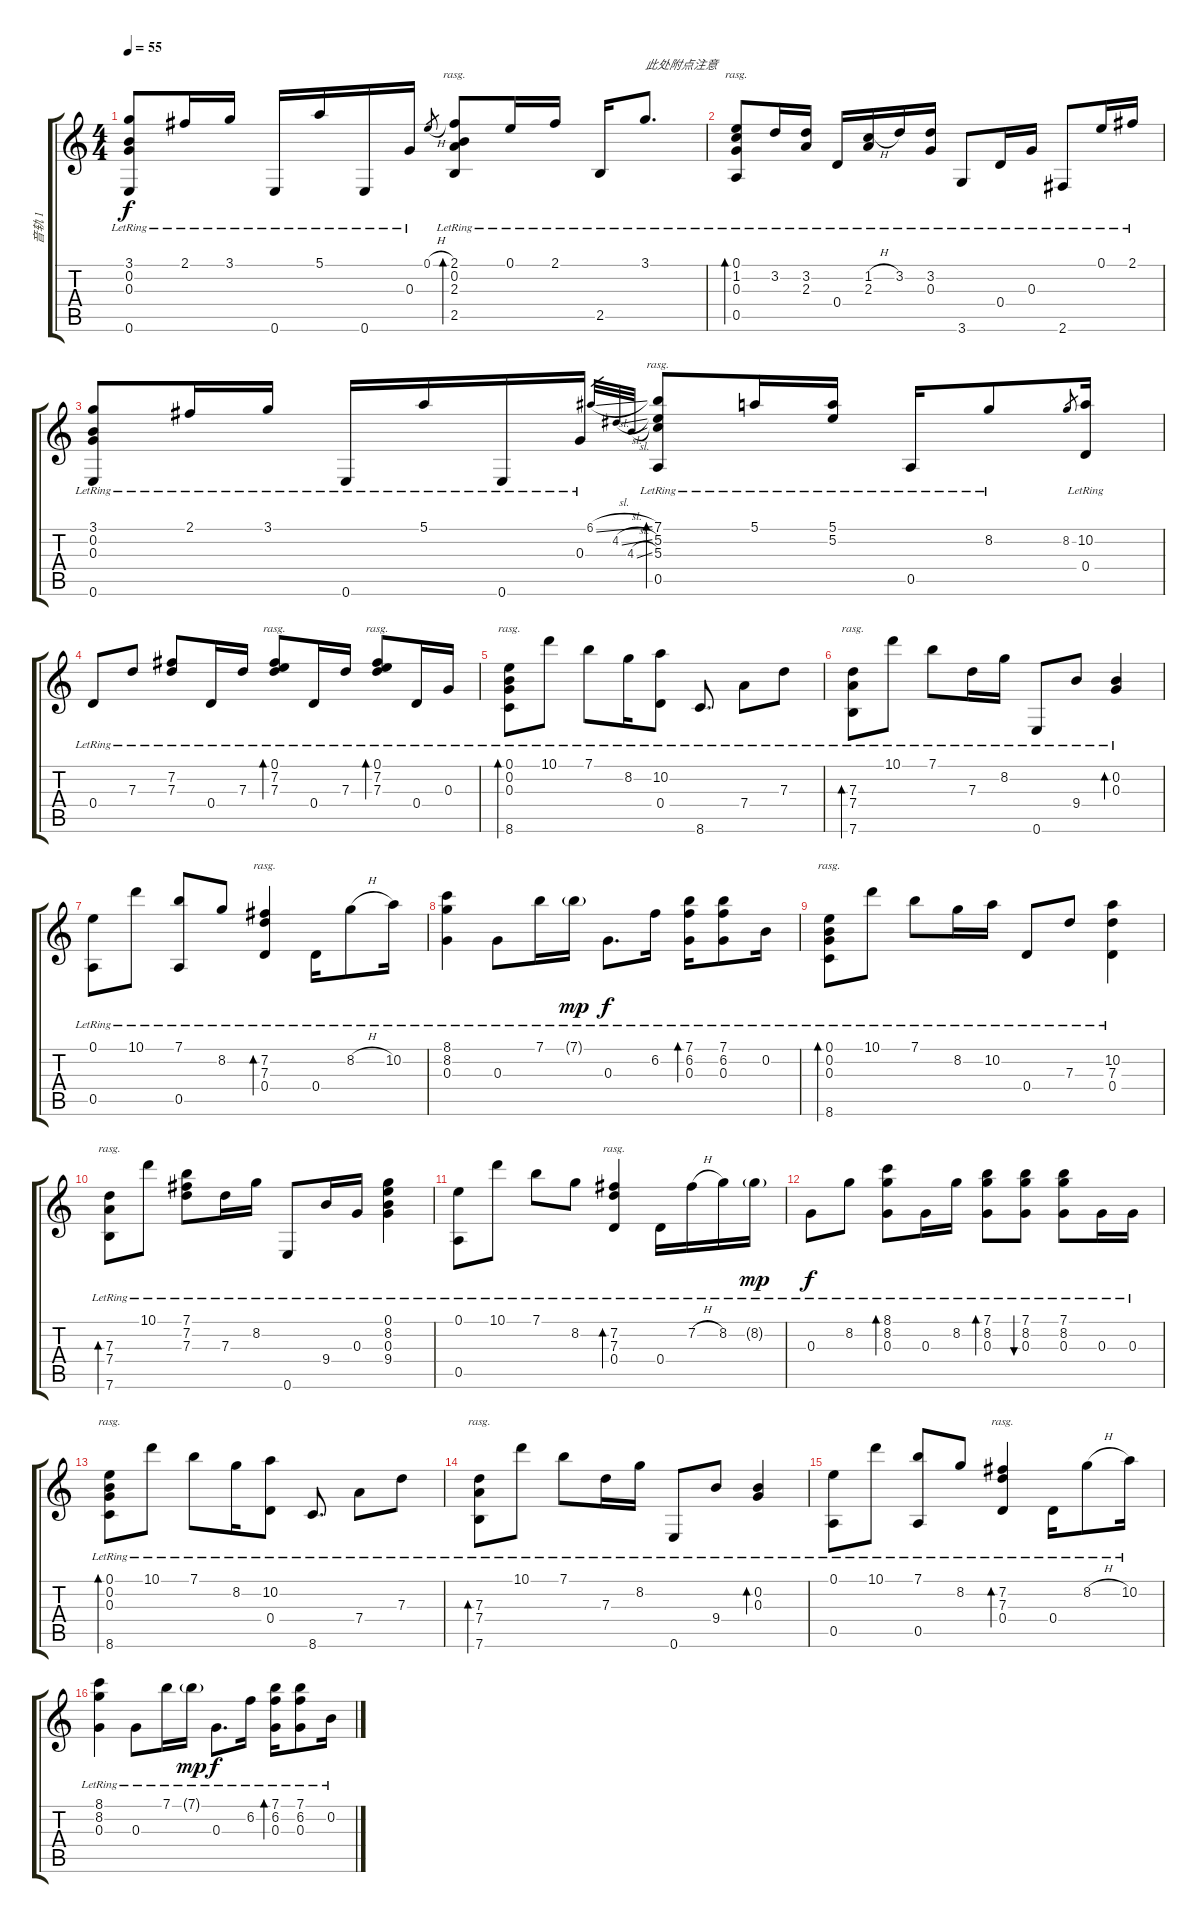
\track ("音轨 1" "音轨 1") {instrument acousticguitarnylon}
\staff {score tabs}
\tuning (E4 B3 G3 D3 A2 E2) {hide}
\ts (4 4)
\tempo 55
\clef g2
\ks c
(3.1{lr} 0.2{lr} 0.3{lr} 0.6{lr}).8{dy f} 2.1{lr}.16 3.1{lr}.16 0.6{lr}.16 5.1{lr}.16 0.6{lr}.16 0.3{lr}.16 0.1{h}.8{gr} (2.1{lr} 0.2{lr} 2.3{lr} 2.5{lr}).8{bd 480 rasg ii} 0.1{lr}.16 2.1{lr}.16 2.5{lr}.16 3.1{lr}.8{d txt "此处附点注意"} |
(0.1{lr} 1.2{lr} 0.3{lr} 0.5{lr}).8{bd 480 rasg ii} 3.2{lr}.16 (3.2{lr} 2.3{lr}).16 0.4{lr}.16 (1.2{h lr} 2.3{lr}).16 3.2{lr}.16 (3.2{lr} 0.3{lr}).16 3.6{lr}.8 0.4{lr}.16 0.3{lr}.16 2.6{lr}.8 0.1{lr}.16 2.1{lr}.16 |
(3.1{lr} 0.2{lr} 0.3{lr} 0.6{lr}).8 2.1{lr}.16 3.1{lr}.16 0.6{lr}.16 5.1{lr}.16 0.6{lr}.16 0.3{lr}.16 6.1{sl}.32{gr} 4.2{sl}.32{gr} 4.3{sl}.32{gr} (7.1{lr} 5.2{lr} 5.3{lr} 0.5{lr}).8{bd 480 rasg ii} 5.1{lr}.16 (5.1{lr} 5.2).16 0.5{lr}.16 8.2{lr}.8 8.2.8{gr} (10.2{lr} 0.4).16 |
0.4{lr}.8 7.3{lr}.8 (7.2{lr} 7.3{lr}).8 0.4{lr}.16 7.3{lr}.16 (0.1{lr} 7.2{lr} 7.3{lr}).8{bd 60 rasg ii} 0.4{lr}.16 7.3{lr}.16 (0.1{lr} 7.2{lr} 7.3{lr}).8{bd 60 rasg ii} 0.4{lr}.16 0.3{lr}.16 |
(0.1{lr} 0.2{lr} 0.3{lr} 8.6{lr}).8{bd 480 rasg ii} 10.1{lr}.8 7.1{lr}.8 8.2{lr}.16 (10.2{lr} 0.4).8 8.6{lr}.8{d} 7.4{lr}.8 7.3{lr}.8 |
(7.3{lr} 7.4{lr} 7.6{lr}).8{bd 480 rasg ii} 10.1{lr}.8 7.1{lr}.8 7.3{lr}.16 8.2{lr}.16 0.6{lr}.8 9.4{lr}.8 (0.2 0.3{lr}).4{bd 480} |
(0.1{lr} 0.5{lr}).8 10.1{lr}.8 (7.1{lr} 0.5).8 8.2{lr}.8 (7.2{lr} 7.3{lr} 0.4{lr}).4{bd 480 rasg ii} 0.4{lr}.16 8.2{h lr}.8 10.2{lr}.16 |
(8.1{lr} 8.2{lr} 0.3{lr}).4 0.3{lr}.8 7.1{lr}.16 7.1{g lr}.16{dy mp} 0.3{lr}.8{d dy f} 6.2{lr}.16 (7.1{lr} 6.2{lr} 0.3{lr}).16{bd 480} (7.1{lr} 6.2{lr} 0.3{lr}).8 0.2{lr}.16 |
(0.1{lr} 0.2{lr} 0.3{lr} 8.6{lr}).8{bd 480 rasg ii} 10.1{lr}.8 7.1{lr}.8 8.2{lr}.16 10.2{lr}.16 0.4{lr}.8 7.3{lr}.8 (10.2{lr} 7.3{lr} 0.4{lr}).4 |
(7.3{lr} 7.4{lr} 7.6{lr}).8{bd 480 rasg ii} 10.1{lr}.8 (7.1{lr} 7.2{lr} 7.3{lr}).8 7.3{lr}.16 8.2{lr}.16 0.6{lr}.8 9.4{lr}.16 0.3{lr}.16 (0.1{lr} 8.2{lr} 0.3{lr} 9.4{lr}).4 |
(0.1{lr} 0.5{lr}).8 10.1{lr}.8 7.1{lr}.8 8.2{lr}.8 (7.2{lr} 7.3{lr} 0.4{lr}).4{bd 480 rasg ii} 0.4{lr}.16 7.2{h lr}.16 8.2{lr}.16 8.2{g lr}.16{dy mp} |
0.3{lr}.8{dy f} 8.2{lr}.8 (8.1{lr} 8.2{lr} 0.3{lr}).8{bd 480} 0.3{lr}.16 8.2{lr}.16 (7.1{lr} 8.2{lr} 0.3{lr}).8{bd 480} (7.1{lr} 8.2{lr} 0.3{lr}).8{bu 480} (7.1{lr} 8.2{lr} 0.3{lr}).8 0.3{lr}.16 0.3{lr}.16 |
(0.1{lr} 0.2{lr} 0.3{lr} 8.6{lr}).8{bd 480 rasg ii} 10.1{lr}.8 7.1{lr}.8 8.2{lr}.16 (10.2{lr} 0.4).8 8.6{lr}.8{d} 7.4{lr}.8 7.3{lr}.8 |
(7.3{lr} 7.4{lr} 7.6{lr}).8{bd 480 rasg ii} 10.1{lr}.8 7.1{lr}.8 7.3{lr}.16 8.2{lr}.16 0.6{lr}.8 9.4{lr}.8 (0.2 0.3{lr}).4{bd 480} |
(0.1{lr} 0.5{lr}).8 10.1{lr}.8 (7.1{lr} 0.5).8 8.2{lr}.8 (7.2{lr} 7.3{lr} 0.4{lr}).4{bd 480 rasg ii} 0.4{lr}.16 8.2{h lr}.8 10.2{lr}.16 |
(8.1{lr} 8.2{lr} 0.3{lr}).4 0.3{lr}.8 7.1{lr}.16 7.1{g lr}.16{dy mp} 0.3{lr}.8{d dy f} 6.2{lr}.16 (7.1{lr} 6.2{lr} 0.3{lr}).16{bd 480} (7.1{lr} 6.2{lr} 0.3{lr}).8 0.2{lr}.16
